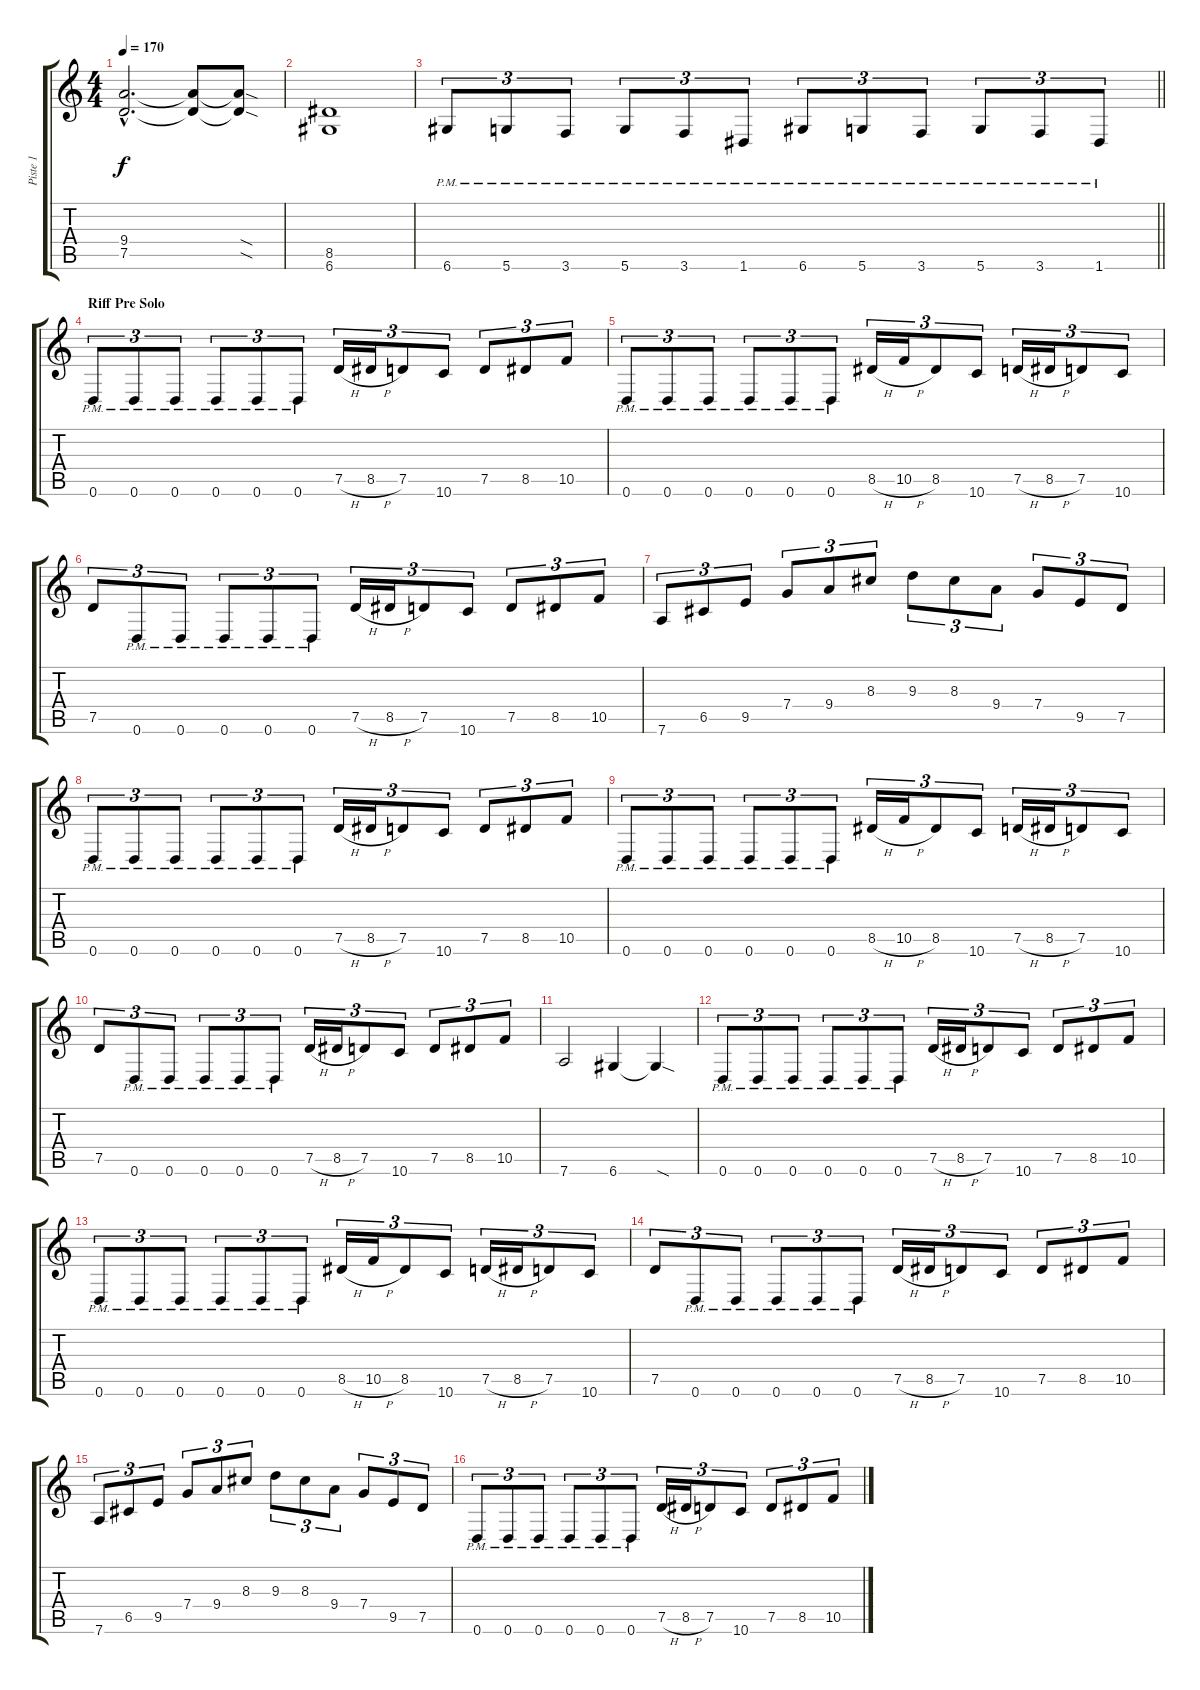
\track ("Piste 1" "Piste 1") {instrument distortionguitar}
\staff {score tabs}
\tuning (D4 A3 F3 C3 G2 D2) {hide}
\ts (4 4)
\tempo 170
\clef g2
\ks c
(9.4{hac} 7.5{hac}).2{d dy f} (9.4{t} 7.5{t}).8 (9.4{sod t} 7.5{sod t}).8 |
(8.5 6.6).1 |
\barLineRight lightlight
6.6{pm}.8{tu (3 2)} 5.6{pm}.8{tu (3 2)} 3.6{pm}.8{tu (3 2)} 5.6{pm}.8{tu (3 2)} 3.6{pm}.8{tu (3 2)} 1.6{pm}.8{tu (3 2)} 6.6{pm}.8{tu (3 2)} 5.6{pm}.8{tu (3 2)} 3.6{pm}.8{tu (3 2)} 5.6{pm}.8{tu (3 2)} 3.6{pm}.8{tu (3 2)} 1.6{pm}.8{tu (3 2)} |
\section ("" "Riff Pre Solo")
0.6{pm}.8{tu (3 2)} 0.6{pm}.8{tu (3 2)} 0.6{pm}.8{tu (3 2)} 0.6{pm}.8{tu (3 2)} 0.6{pm}.8{tu (3 2)} 0.6{pm}.8{tu (3 2)} 7.5{h}.16{tu (3 2)} 8.5{h}.16{tu (3 2)} 7.5.8{tu (3 2)} 10.6.8{tu (3 2)} 7.5.8{tu (3 2)} 8.5.8{tu (3 2)} 10.5.8{tu (3 2)} |
0.6{pm}.8{tu (3 2)} 0.6{pm}.8{tu (3 2)} 0.6{pm}.8{tu (3 2)} 0.6{pm}.8{tu (3 2)} 0.6{pm}.8{tu (3 2)} 0.6{pm}.8{tu (3 2)} 8.5{h}.16{tu (3 2)} 10.5{h}.16{tu (3 2)} 8.5.8{tu (3 2)} 10.6.8{tu (3 2)} 7.5{h}.16{tu (3 2)} 8.5{h}.16{tu (3 2)} 7.5.8{tu (3 2)} 10.6.8{tu (3 2)} |
7.5.8{tu (3 2)} 0.6{pm}.8{tu (3 2)} 0.6{pm}.8{tu (3 2)} 0.6{pm}.8{tu (3 2)} 0.6{pm}.8{tu (3 2)} 0.6{pm}.8{tu (3 2)} 7.5{h}.16{tu (3 2)} 8.5{h}.16{tu (3 2)} 7.5.8{tu (3 2)} 10.6.8{tu (3 2)} 7.5.8{tu (3 2)} 8.5.8{tu (3 2)} 10.5.8{tu (3 2)} |
7.6.8{tu (3 2)} 6.5.8{tu (3 2)} 9.5.8{tu (3 2)} 7.4.8{tu (3 2)} 9.4.8{tu (3 2)} 8.3.8{tu (3 2)} 9.3.8{tu (3 2)} 8.3.8{tu (3 2)} 9.4.8{tu (3 2)} 7.4.8{tu (3 2)} 9.5.8{tu (3 2)} 7.5.8{tu (3 2)} |
0.6{pm}.8{tu (3 2)} 0.6{pm}.8{tu (3 2)} 0.6{pm}.8{tu (3 2)} 0.6{pm}.8{tu (3 2)} 0.6{pm}.8{tu (3 2)} 0.6{pm}.8{tu (3 2)} 7.5{h}.16{tu (3 2)} 8.5{h}.16{tu (3 2)} 7.5.8{tu (3 2)} 10.6.8{tu (3 2)} 7.5.8{tu (3 2)} 8.5.8{tu (3 2)} 10.5.8{tu (3 2)} |
0.6{pm}.8{tu (3 2)} 0.6{pm}.8{tu (3 2)} 0.6{pm}.8{tu (3 2)} 0.6{pm}.8{tu (3 2)} 0.6{pm}.8{tu (3 2)} 0.6{pm}.8{tu (3 2)} 8.5{h}.16{tu (3 2)} 10.5{h}.16{tu (3 2)} 8.5.8{tu (3 2)} 10.6.8{tu (3 2)} 7.5{h}.16{tu (3 2)} 8.5{h}.16{tu (3 2)} 7.5.8{tu (3 2)} 10.6.8{tu (3 2)} |
7.5.8{tu (3 2)} 0.6{pm}.8{tu (3 2)} 0.6{pm}.8{tu (3 2)} 0.6{pm}.8{tu (3 2)} 0.6{pm}.8{tu (3 2)} 0.6{pm}.8{tu (3 2)} 7.5{h}.16{tu (3 2)} 8.5{h}.16{tu (3 2)} 7.5.8{tu (3 2)} 10.6.8{tu (3 2)} 7.5.8{tu (3 2)} 8.5.8{tu (3 2)} 10.5.8{tu (3 2)} |
7.6.2 6.6.4 6.6{sod t}.4 |
0.6{pm}.8{tu (3 2)} 0.6{pm}.8{tu (3 2)} 0.6{pm}.8{tu (3 2)} 0.6{pm}.8{tu (3 2)} 0.6{pm}.8{tu (3 2)} 0.6{pm}.8{tu (3 2)} 7.5{h}.16{tu (3 2)} 8.5{h}.16{tu (3 2)} 7.5.8{tu (3 2)} 10.6.8{tu (3 2)} 7.5.8{tu (3 2)} 8.5.8{tu (3 2)} 10.5.8{tu (3 2)} |
0.6{pm}.8{tu (3 2)} 0.6{pm}.8{tu (3 2)} 0.6{pm}.8{tu (3 2)} 0.6{pm}.8{tu (3 2)} 0.6{pm}.8{tu (3 2)} 0.6{pm}.8{tu (3 2)} 8.5{h}.16{tu (3 2)} 10.5{h}.16{tu (3 2)} 8.5.8{tu (3 2)} 10.6.8{tu (3 2)} 7.5{h}.16{tu (3 2)} 8.5{h}.16{tu (3 2)} 7.5.8{tu (3 2)} 10.6.8{tu (3 2)} |
7.5.8{tu (3 2)} 0.6{pm}.8{tu (3 2)} 0.6{pm}.8{tu (3 2)} 0.6{pm}.8{tu (3 2)} 0.6{pm}.8{tu (3 2)} 0.6{pm}.8{tu (3 2)} 7.5{h}.16{tu (3 2)} 8.5{h}.16{tu (3 2)} 7.5.8{tu (3 2)} 10.6.8{tu (3 2)} 7.5.8{tu (3 2)} 8.5.8{tu (3 2)} 10.5.8{tu (3 2)} |
7.6.8{tu (3 2)} 6.5.8{tu (3 2)} 9.5.8{tu (3 2)} 7.4.8{tu (3 2)} 9.4.8{tu (3 2)} 8.3.8{tu (3 2)} 9.3.8{tu (3 2)} 8.3.8{tu (3 2)} 9.4.8{tu (3 2)} 7.4.8{tu (3 2)} 9.5.8{tu (3 2)} 7.5.8{tu (3 2)} |
0.6{pm}.8{tu (3 2)} 0.6{pm}.8{tu (3 2)} 0.6{pm}.8{tu (3 2)} 0.6{pm}.8{tu (3 2)} 0.6{pm}.8{tu (3 2)} 0.6{pm}.8{tu (3 2)} 7.5{h}.16{tu (3 2)} 8.5{h}.16{tu (3 2)} 7.5.8{tu (3 2)} 10.6.8{tu (3 2)} 7.5.8{tu (3 2)} 8.5.8{tu (3 2)} 10.5.8{tu (3 2)}
